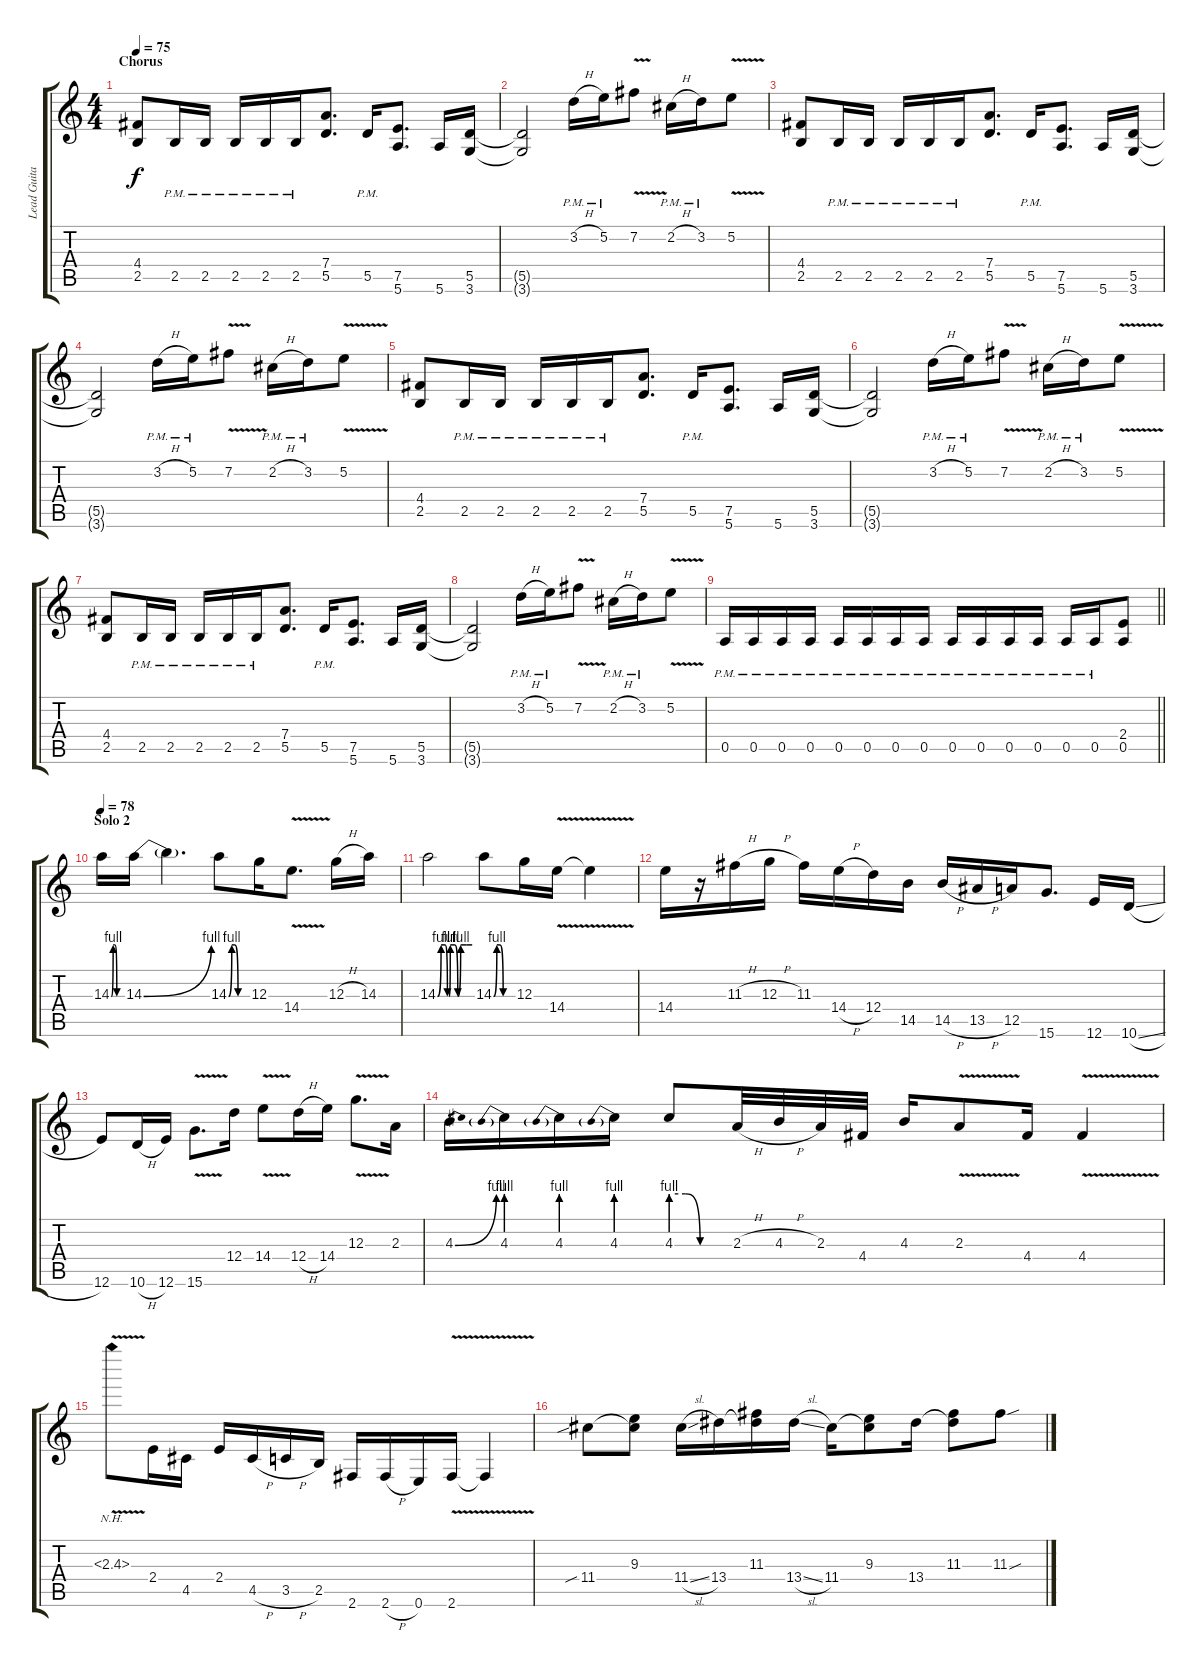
\track ("Lead Guitar" "Lead Guita") {instrument distortionguitar}
\staff {score tabs}
\tuning (E4 B3 G3 D3 A2 E2) {hide}
\ts (4 4)
\section ("" "Chorus")
\tempo 75
\clef g2
\ks c
(4.4 2.5).8{dy f} 2.5{pm}.16 2.5{pm}.16 2.5{pm}.16 2.5{pm}.16 2.5{pm}.16 (7.4 5.5).8{d} 5.5{pm}.16 (7.5 5.6).8{d} 5.6.16 (5.5 3.6).16 |
(5.5{t} 3.6{t}).2 3.2{h pm}.16 5.2{pm}.16 7.2{v}.8 2.2{h pm}.16 3.2{pm}.16 5.2{v}.8 |
(4.4 2.5).8 2.5{pm}.16 2.5{pm}.16 2.5{pm}.16 2.5{pm}.16 2.5{pm}.16 (7.4 5.5).8{d} 5.5{pm}.16 (7.5 5.6).8{d} 5.6.16 (5.5 3.6).16 |
(5.5{t} 3.6{t}).2 3.2{h pm}.16 5.2{pm}.16 7.2{v}.8 2.2{h pm}.16 3.2{pm}.16 5.2{v}.8 |
(4.4 2.5).8 2.5{pm}.16 2.5{pm}.16 2.5{pm}.16 2.5{pm}.16 2.5{pm}.16 (7.4 5.5).8{d} 5.5{pm}.16 (7.5 5.6).8{d} 5.6.16 (5.5 3.6).16 |
(5.5{t} 3.6{t}).2 3.2{h pm}.16 5.2{pm}.16 7.2{v}.8 2.2{h pm}.16 3.2{pm}.16 5.2{v}.8 |
(4.4 2.5).8 2.5{pm}.16 2.5{pm}.16 2.5{pm}.16 2.5{pm}.16 2.5{pm}.16 (7.4 5.5).8{d} 5.5{pm}.16 (7.5 5.6).8{d} 5.6.16 (5.5 3.6).16 |
(5.5{t} 3.6{t}).2 3.2{h pm}.16 5.2{pm}.16 7.2{v}.8 2.2{h pm}.16 3.2{pm}.16 5.2{v}.8 |
\barLineRight lightlight
0.5{pm}.16 0.5{pm}.16 0.5{pm}.16 0.5{pm}.16 0.5{pm}.16 0.5{pm}.16 0.5{pm}.16 0.5{pm}.16 0.5{pm}.16 0.5{pm}.16 0.5{pm}.16 0.5{pm}.16 0.5{pm}.16 0.5{pm}.16 (2.4 0.5).8 |
\section ("" "Solo 2")
\tempo 78
14.3{be (custom 0 0 10 4 20 4 30 0 60 0)}.16 14.3{be (bend 0 0 60 4)}.16 14.3{t}.4{d} 14.3{be (custom 0 0 10 4 20 4 30 0 60 0)}.8 12.3.16 14.4{v}.8{d} 12.3{h}.16 14.3.16 |
14.3{be (custom 0 0 6 4 13 4 17 0 20 0 22 4 30 4 35 0 40 4 50 4 60 4)}.2 14.3{be (custom 0 0 10 4 20 4 30 0 60 0)}.8 12.3.16 14.4{v}.16 14.4{t}.4 |
14.4.16 r.16 11.3{h}.16 12.3{h}.16 11.3.16 14.4{h}.16 12.4.16 14.5.16 14.5{h}.16 13.5{h}.16 12.5.16 15.6.8{d} 12.6.16 10.6{sl}.16 |
12.6.8 10.6{h}.16 12.6.16 15.6{v}.8{d} 12.4.16 14.4{v}.8 12.4{h}.16 14.4.16 12.3{v}.8{d} 2.3.16 |
4.3{be (bend 0 0 60 4)}.16 4.3{be (prebend 0 4 60 4)}.16 4.3{be (prebend 0 4 60 4)}.16 4.3{be (prebend 0 4 60 4)}.16 4.3{be (custom 0 4 15 4 30 0 60 0)}.8 2.3{h}.32 4.3{h}.32 2.3.32 4.4.32 4.3.16 2.3{v}.8 4.4.16 4.4{v}.4 |
2.3{nh v}.8 2.4.16 4.5.16 2.4.16 4.5{h}.16 3.5{h}.16 2.5.16 2.6.16 2.6{h}.16 0.6.16 2.6{v}.16 2.6{t}.4 |
11.4{sib}.8 (9.3 11.4{t}).8 11.4{sl}.16 13.4.16 (11.3 13.4{t}).16 13.4{sl}.16 11.4.16 (9.3 11.4{t}).8 13.4.16 (11.3 13.4{t}).8 11.3{sou}.8
